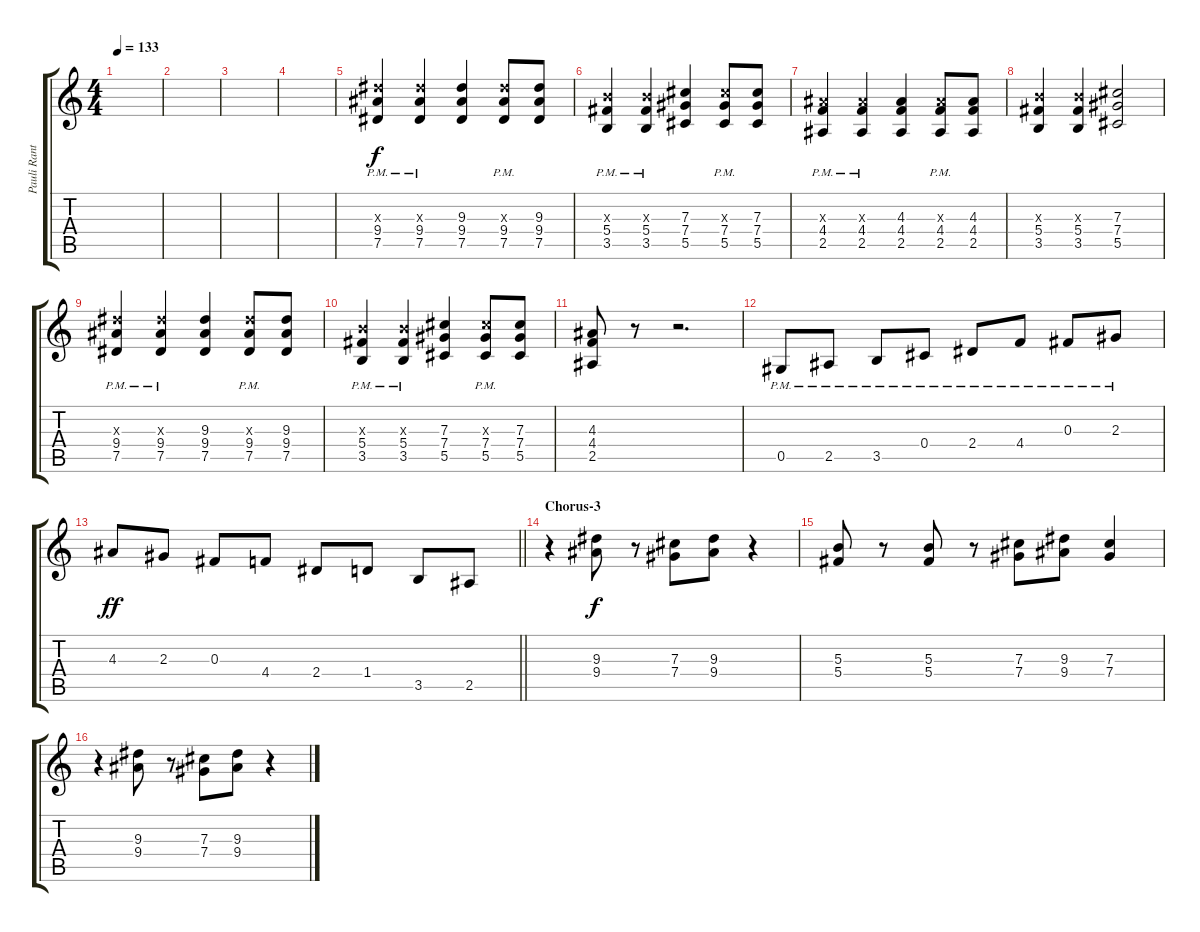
\track ("Pauli Rantasalmi - Guitar" "Pauli Rant") {instrument distortionguitar}
\staff {score tabs}
\tuning (Eb4 Bb3 Gb3 Db3 Ab2 Eb2) {hide}
\ts (4 4)
\tempo 133
\clef g2
\ks c
|
|
|
|
(9.3{x} 9.4{pm} 7.5{pm}).4{dy f volume 13} (9.3{x} 9.4{pm} 7.5{pm}).4 (9.3 9.4 7.5).4 (9.3{x} 9.4{pm} 7.5{pm}).8 (9.3 9.4 7.5).8 |
(5.3{x} 5.4{pm} 3.5{pm}).4 (5.3{x} 5.4{pm} 3.5{pm}).4 (7.3 7.4 5.5).4 (7.3{x} 7.4{pm} 5.5{pm}).8 (7.3 7.4 5.5).8 |
(4.3{x} 4.4{pm} 2.5{pm}).4 (4.3{x} 4.4{pm} 2.5{pm}).4 (4.3 4.4 2.5).4 (4.3{x} 4.4{pm} 2.5{pm}).8 (4.3 4.4 2.5).8 |
(5.3{x} 5.4 3.5).4 (5.3{x} 5.4 3.5).4 (7.3 7.4 5.5).2 |
(9.3{x} 9.4{pm} 7.5{pm}).4 (9.3{x} 9.4{pm} 7.5{pm}).4 (9.3 9.4 7.5).4 (9.3{x} 9.4{pm} 7.5{pm}).8 (9.3 9.4 7.5).8 |
(5.3{x} 5.4{pm} 3.5{pm}).4 (5.3{x} 5.4{pm} 3.5{pm}).4 (7.3 7.4 5.5).4 (7.3{x} 7.4{pm} 5.5{pm}).8 (7.3 7.4 5.5).8 |
(4.3 4.4 2.5).8 r.8 r.2{d} |
0.5{pm}.8 2.5{pm}.8 3.5{pm}.8 0.4{pm}.8 2.4{pm}.8 4.4{pm}.8 0.3{pm}.8 2.3{pm}.8 |
\barLineRight lightlight
4.3.8{dy ff} 2.3.8 0.3.8 4.4.8 2.4.8 1.4.8 3.5.8 2.5.8 |
\section ("" "Chorus-3")
r.4 (9.3 9.4).8{dy f} r.8 (7.3 7.4).8 (9.3 9.4).8 r.4 |
(5.3 5.4).8 r.8 (5.3 5.4).8 r.8 (7.3 7.4).8 (9.3 9.4).8 (7.3 7.4).4 |
r.4 (9.3 9.4).8 r.8 (7.3 7.4).8 (9.3 9.4).8 r.4
